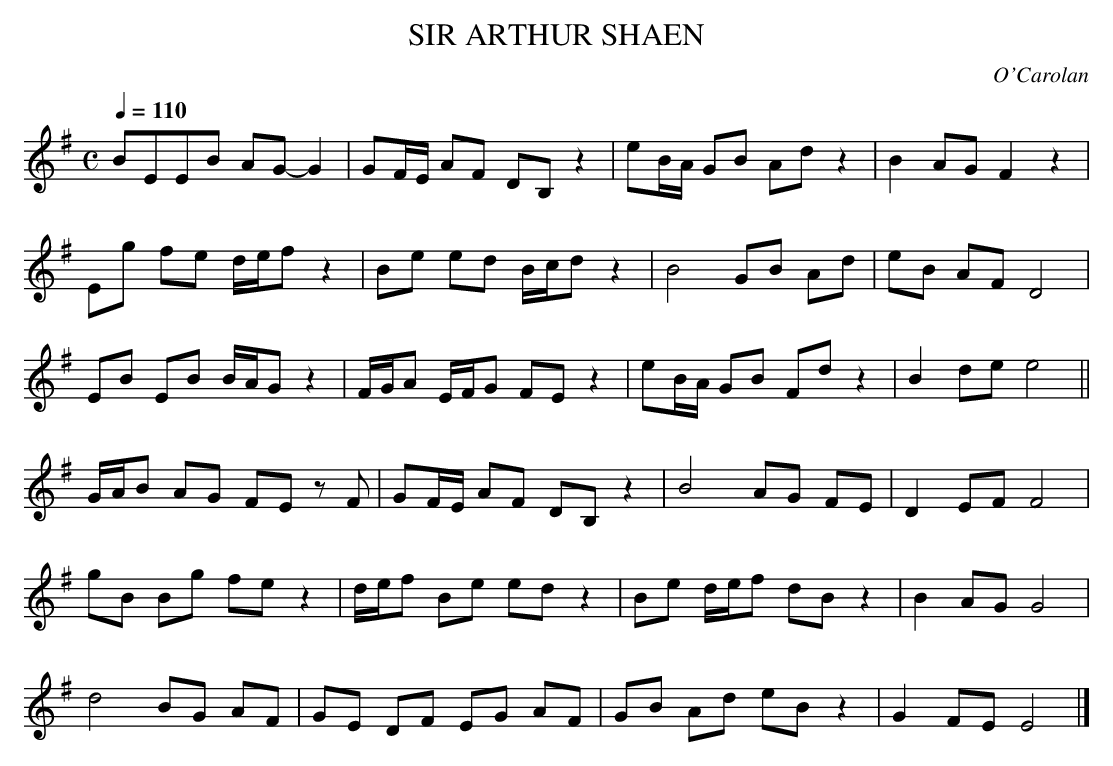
X:1
T:SIR ARTHUR SHAEN
C:O'Carolan
Q:1/4=110
M:C
L:1/8
K:Em
BEEB AG-G2|GF/E/ AF DB, z2|eB/A/ GB Ad z2|B2AG F2z2|
Eg fe d/e/f z2|Be ed B/c/d z2|B4GB Ad|eB AF D4|
EB EB B/A/G z2|F/G/A E/F/G FE z2|eB/A/ GB Fd z2|B2de e4||
G/A/B AG FE zF|GF/E/ AF DB, z2|B4AG FE|D2EF F4|
gB Bg fe z2|d/e/f Be ed z2|Be d/e/f dB z2| B2AG G4|
d4BG AF|GE DF EG AF|GB Ad eB z2| G2FE E4|]
